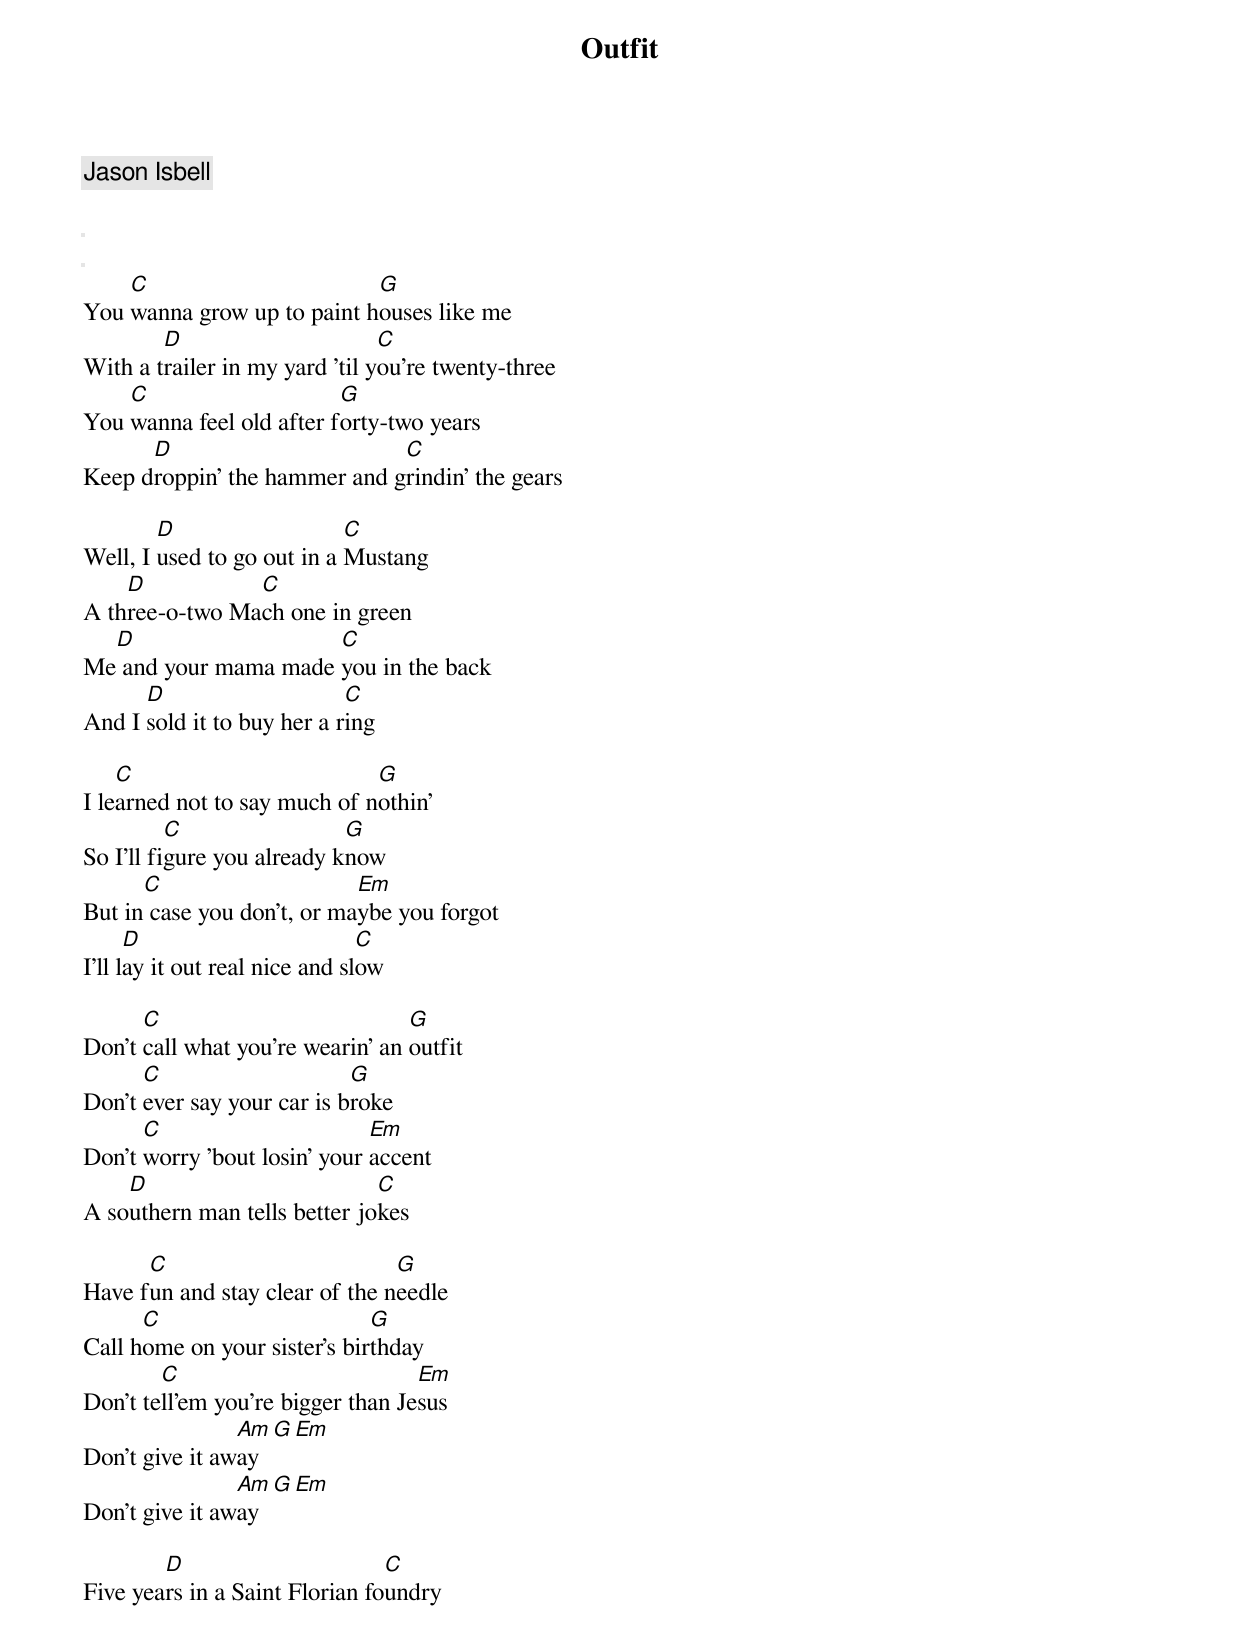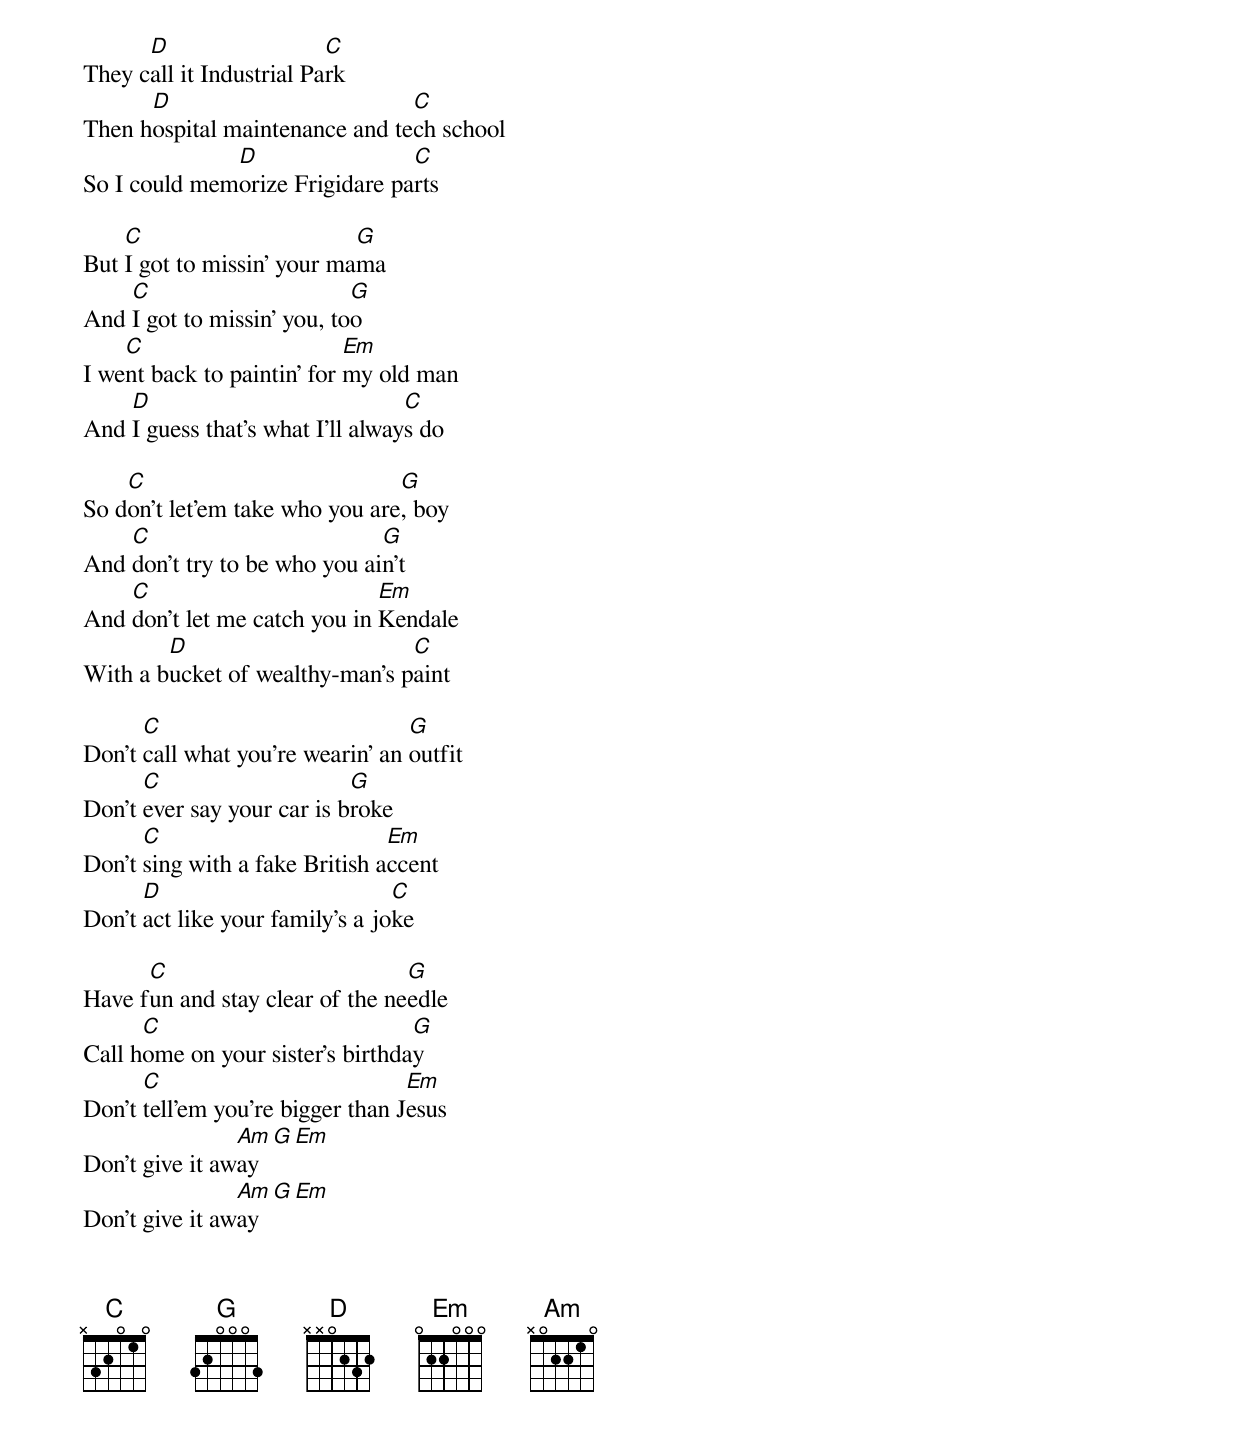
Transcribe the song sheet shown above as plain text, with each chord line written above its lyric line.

Outfit

Jason Isbell

<pre>
<code>
    C                       G
You wanna grow up to paint houses like me
        D                       C
With a trailer in my yard 'til you're twenty-three
    C                     G
You wanna feel old after forty-two years
      D                       C
Keep droppin' the hammer and grindin' the gears

        D                   C
Well, I used to go out in a Mustang
    D           C
A three-o-two Mach one in green
  D                   C
Me and your mama made you in the back
      D                     C
And I sold it to buy her a ring

    C                         G
I learned not to say much of nothin'
          C                 G
So I'll figure you already know
      C                     Em
But in case you don't, or maybe you forgot
      D                         C
I'll lay it out real nice and slow

      C                           G
Don't call what you're wearin' an outfit
      C                     G
Don't ever say your car is broke
      C                       Em
Don't worry 'bout losin' your accent
    D                         C
A southern man tells better jokes

      C                         G
Have fun and stay clear of the needle
      C                       G
Call home on your sister's birthday
        C                          Em
Don't tell'em you're bigger than Jesus
                Am G Em
Don't give it away
                Am G Em
Don't give it away

        D                       C
Five years in a Saint Florian foundry
      D                   C
They call it Industrial Park
      D                         C
Then hospital maintenance and tech school
              D                 C
So I could memorize Frigidare parts

    C                       G
But I got to missin' your mama
    C                       G
And I got to missin' you, too
    C                       Em
I went back to paintin' for my old man
    D                             C
And I guess that's what I'll always do

    C                           G
So don't let'em take who you are, boy
    C                         G
And don't try to be who you ain't
    C                         Em
And don't let me catch you in Kendale
        D                       C
With a bucket of wealthy-man's paint

      C                           G
Don't call what you're wearin' an outfit
      C                     G
Don't ever say your car is broke
      C                         Em
Don't sing with a fake British accent
      D                          C
Don't act like your family's a joke

      C                          G
Have fun and stay clear of the needle
      C                           G
Call home on your sister's birthday
      C                           Em
Don't tell'em you're bigger than Jesus
                Am G Em
Don't give it away
                Am G Em
Don't give it away
</code>
</pre>
